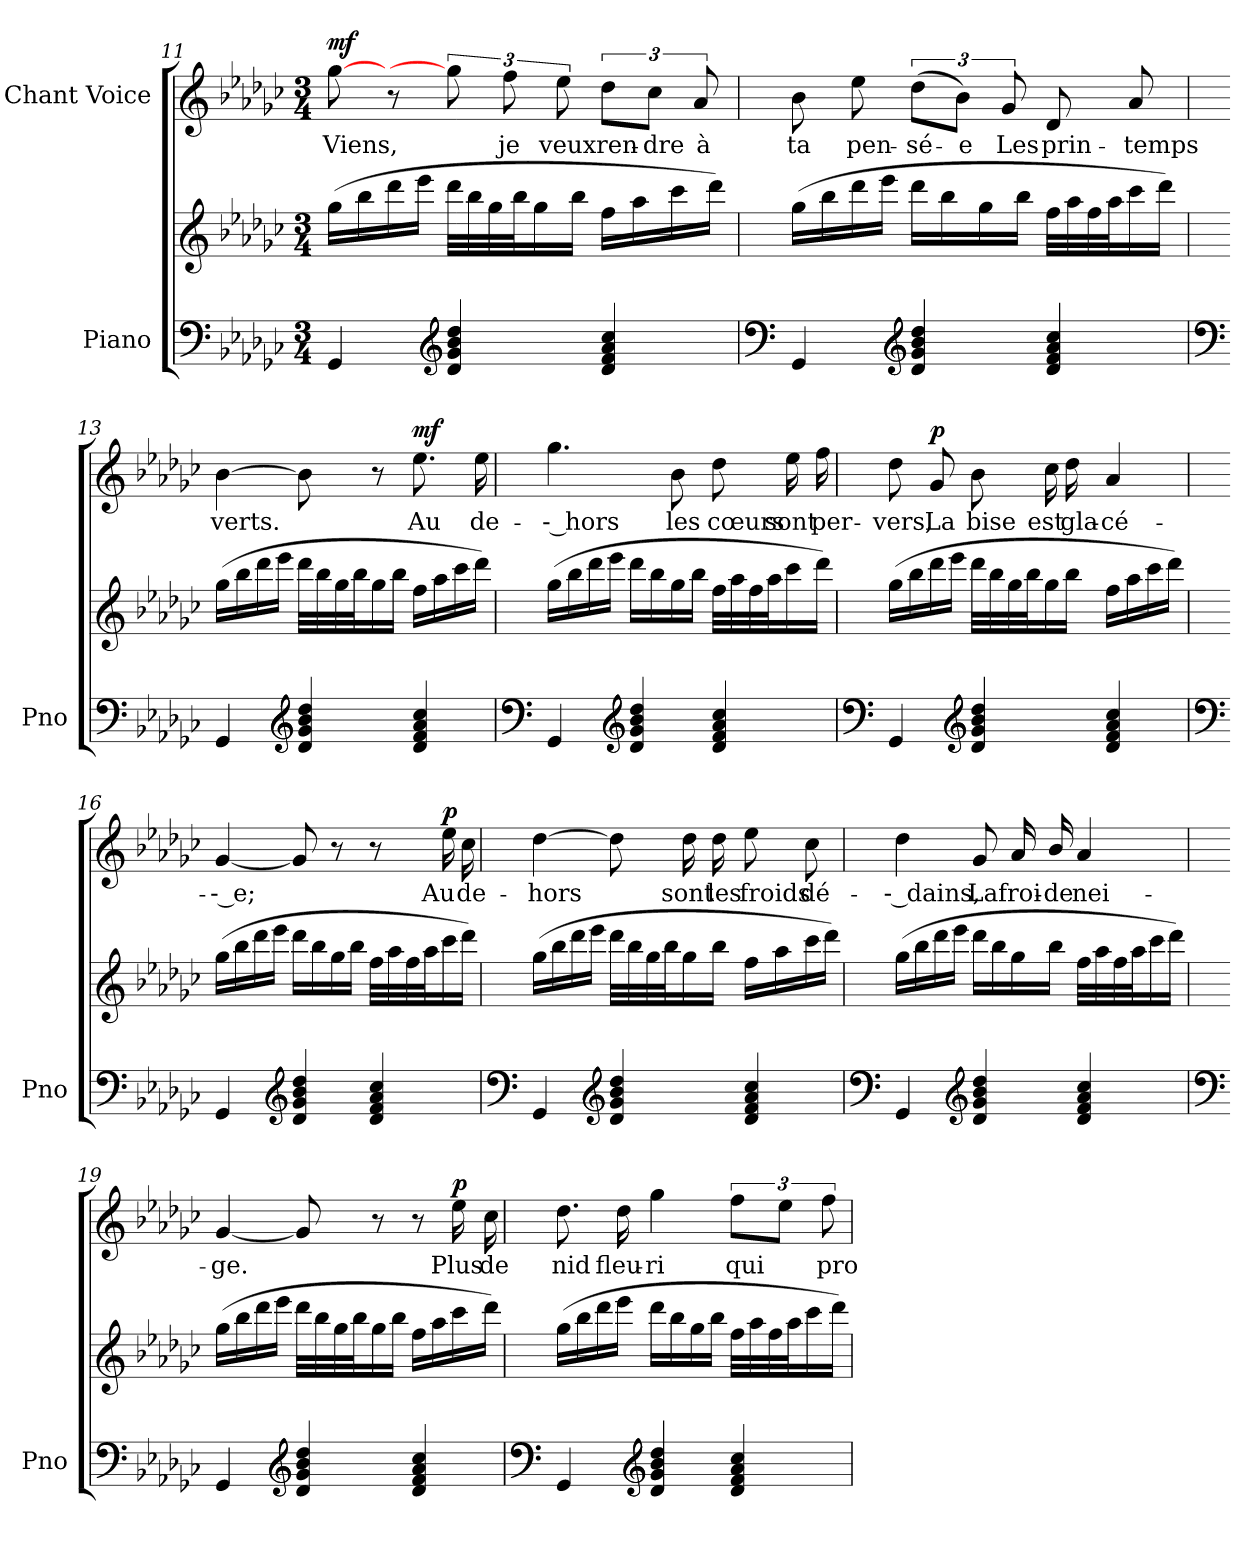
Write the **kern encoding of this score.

**kern	**kern	**kern	**text	**dynam
*part2	*part2	*part1	*part1	*part1
*staff3	*staff2	*staff1	*staff1	*staff1
*I"Piano	*	*I"Chant Voice	*	*
*I'Pno	*	*	*	*
!!LO:LB:g=z
*clefF4	*clefG2	*clefG2	*	*
*k[b-e-a-d-g-c-]	*k[b-e-a-d-g-c-]	*k[b-e-a-d-g-c-]	*	*
*M3/4	*M3/4	*M3/4	*	*
=11	=11	=11	=11	=11
*^	*	*	*	*
!	!	!	!	!LO:LY:b	!LO:DY:a
4GG-/	4ryy	(16gg-\LL	[8gg-\	Viens,	mf
.	.	16bb-\	.	.	.
.	.	16ddd-\	8r	.	.
.	.	16eee-\JJ	.	.	.
*clefG2	*	*	*	*	*
4d-/ 4g-/ 4b-/ 4dd-/	16ryy	32ddd-\LLL	12gg-\]	.	.
.	.	32bb-\	.	.	.
.	16ryy	32gg-\	.	.	.
!	!	!	!	!LO:LY:b	!
.	.	.	12ff\	je	.
.	.	32bb-\J	.	.	.
.	8ryy	16gg-\	.	.	.
!	!	!	!	!LO:LY:b	!
.	.	.	12ee-\	veux	.
.	.	16bb-\JJ	.	.	.
!	!	!	!	!LO:LY:b	!
4d-/ 4f/ 4a-/ 4cc-/	8ryy	16ff\LL	12dd-\L	ren-	.
.	.	16aa-\	.	.	.
!	!	!	!	!LO:LY:b	!
.	.	.	12cc-\J	-dre	.
.	8ryy	16ccc-\	.	.	.
!	!	!	!	!LO:LY:b	!
.	.	.	12a-/	à	.
.	.	16ddd-\JJ)	.	.	.
!!LO:PB:g=z
=12	=12	=12	=12	=12	=12
*clefF4	*	*	*	*	*
!	!	!	!	!LO:LY:b	!
4GG-/	4ryy	(16gg-\LL	8b-\	ta	.
.	.	16bb-\	.	.	.
!	!	!	!	!LO:LY:b	!
.	.	16ddd-\	8ee-\	pen-	.
.	.	16eee-\JJ	.	.	.
*clefG2	*	*	*	*	*
!	!	!	!	!LO:LY:b	!
4d-/ 4g-/ 4b-/ 4dd-/	16ryy	16ddd-\LL	(12dd-\L	-sé-	.
.	16ryy	16bb-\	.	.	.
!	!	!	!	!LO:LY:b	!
.	.	.	12b-\J)	-e	.
.	8ryy	16gg-\	.	.	.
!	!	!	!	!LO:LY:b	!
.	.	.	12g-/	Les	.
.	.	16bb-\JJ	.	.	.
!	!	!	!	!LO:LY:b	!
4d-/ 4f/ 4a-/ 4cc-/	8ryy	32ff\LLL	8d-/	prin-	.
.	.	32aa-\	.	.	.
.	.	32ff\	.	.	.
.	.	32aa-\J	.	.	.
!	!	!	!	!LO:LY:b	!
.	8ryy	16ccc-\	8a-/	-temps	.
.	.	16ddd-\JJ)	.	.	.
=13	=13	=13	=13	=13	=13
*clefF4	*	*	*	*	*
!	!	!	!	!LO:LY:b	!
4GG-/	4ryy	(16gg-\LL	[4b-\	verts.	.
.	.	16bb-\	.	.	.
.	.	16ddd-\	.	.	.
.	.	16eee-\JJ	.	.	.
*clefG2	*	*	*	*	*
4d-/ 4g-/ 4b-/ 4dd-/	16ryy	32ddd-\LLL	8b-\]	.	.
.	.	32bb-\	.	.	.
.	16ryy	32gg-\	.	.	.
.	.	32bb-\J	.	.	.
.	8ryy	16gg-\	8r	.	.
.	.	16bb-\JJ	.	.	.
!	!	!	!	!LO:LY:b	!LO:DY:a
4d-/ 4f/ 4a-/ 4cc-/	8ryy	16ff\LL	8.ee-\	Au	mf
.	.	16aa-\	.	.	.
.	8ryy	16ccc-\	.	.	.
!	!	!	!	!LO:LY:b	!
.	.	16ddd-\JJ)	16ee-\	de-	.
!!LO:LB:g=z
=14	=14	=14	=14	=14	=14
*clefF4	*	*	*	*	*
!	!	!	!	!LO:LY:b	!
4GG-/	4ryy	(16gg-\LL	4.gg-\	-- hors	.
.	.	16bb-\	.	.	.
.	.	16ddd-\	.	.	.
.	.	16eee-\JJ	.	.	.
*clefG2	*	*	*	*	*
4d-/ 4g-/ 4b-/ 4dd-/	16ryy	16ddd-\LL	.	.	.
.	16ryy	16bb-\	.	.	.
!	!	!	!	!LO:LY:b	!
.	8ryy	16gg-\	8b-\	les	.
.	.	16bb-\JJ	.	.	.
!	!	!	!	!LO:LY:b	!
4d-/ 4f/ 4a-/ 4cc-/	8ryy	32ff\LLL	8dd-\	cœurs	.
.	.	32aa-\	.	.	.
.	.	32ff\	.	.	.
.	.	32aa-\J	.	.	.
!	!	!	!	!LO:LY:b	!
.	8ryy	16ccc-\	16ee-\	sont	.
!	!	!	!	!LO:LY:b	!
.	.	16ddd-\JJ)	16ff\	per-	.
=15	=15	=15	=15	=15	=15
*clefF4	*	*	*	*	*
!	!	!	!	!LO:LY:b	!
4GG-/	4ryy	(16gg-\LL	8dd-\	-vers,	.
.	.	16bb-\	.	.	.
!	!	!	!	!LO:LY:b	!LO:DY:a
.	.	16ddd-\	8g-/	La	p
.	.	16eee-\JJ	.	.	.
*clefG2	*	*	*	*	*
!	!	!	!	!LO:LY:b	!
4d-/ 4g-/ 4b-/ 4dd-/	16ryy	32ddd-\LLL	8b-\	bise	.
.	.	32bb-\	.	.	.
.	16ryy	32gg-\	.	.	.
.	.	32bb-\J	.	.	.
!	!	!	!	!LO:LY:b	!
.	8ryy	16gg-\	16cc-\	est	.
!	!	!	!	!LO:LY:b	!
.	.	16bb-\JJ	16dd-\	gla-	.
!	!	!	!	!LO:LY:b	!
4d-/ 4f/ 4a-/ 4cc-/	8ryy	16ff\LL	4a-/	-cé-	.
.	.	16aa-\	.	.	.
.	8ryy	16ccc-\	.	.	.
.	.	16ddd-\JJ)	.	.	.
!!LO:LB:g=z
=16	=16	=16	=16	=16	=16
*clefF4	*	*	*	*	*
!	!	!	!	!LO:LY:b	!
4GG-/	4ryy	(16gg-\LL	[4g-/	-- e;	.
.	.	16bb-\	.	.	.
.	.	16ddd-\	.	.	.
.	.	16eee-\JJ	.	.	.
*clefG2	*	*	*	*	*
4d-/ 4g-/ 4b-/ 4dd-/	16ryy	16ddd-\LL	8g-/]	.	.
.	16ryy	16bb-\	.	.	.
.	8ryy	16gg-\	8r	.	.
.	.	16bb-\JJ	.	.	.
4d-/ 4f/ 4a-/ 4cc-/	8ryy	32ff\LLL	8r	.	.
.	.	32aa-\	.	.	.
.	.	32ff\	.	.	.
.	.	32aa-\J	.	.	.
!	!	!	!	!LO:LY:b	!LO:DY:a
.	8ryy	16ccc-\	16ee-\	Au	p
!	!	!	!	!LO:LY:b	!
.	.	16ddd-\JJ)	16cc-\	de-	.
=17	=17	=17	=17	=17	=17
*clefF4	*	*	*	*	*
!	!	!	!	!LO:LY:b	!
4GG-/	4ryy	(16gg-\LL	[4dd-\	-hors	.
.	.	16bb-\	.	.	.
.	.	16ddd-\	.	.	.
.	.	16eee-\JJ	.	.	.
*clefG2	*	*	*	*	*
4d-/ 4g-/ 4b-/ 4dd-/	16ryy	32ddd-\LLL	8dd-\]	.	.
.	.	32bb-\	.	.	.
.	16ryy	32gg-\	.	.	.
.	.	32bb-\J	.	.	.
!	!	!	!	!LO:LY:b	!
.	8ryy	16gg-\	16dd-\	sont	.
!	!	!	!	!LO:LY:b	!
.	.	16bb-\JJ	16dd-\	les	.
!	!	!	!	!LO:LY:b	!
4d-/ 4f/ 4a-/ 4cc-/	8ryy	16ff\LL	8ee-\	froids	.
.	.	16aa-\	.	.	.
!	!	!	!	!LO:LY:b	!
.	8ryy	16ccc-\	8cc-\	dé-	.
.	.	16ddd-\JJ)	.	.	.
!!LO:LB:g=z
=18	=18	=18	=18	=18	=18
*clefF4	*	*	*	*	*
!	!	!	!	!LO:LY:b	!
4GG-/	4ryy	(16gg-\LL	4dd-\	-- dains,	.
.	.	16bb-\	.	.	.
.	.	16ddd-\	.	.	.
.	.	16eee-\JJ	.	.	.
*clefG2	*	*	*	*	*
!	!	!	!	!LO:LY:b	!
4d-/ 4g-/ 4b-/ 4dd-/	16ryy	16ddd-\LL	8g-/	La	.
.	16ryy	16bb-\	.	.	.
!	!	!	!	!LO:LY:b	!
.	8ryy	16gg-\	16a-/	froi-	.
!	!	!	!	!LO:LY:b	!
.	.	16bb-\JJ	16b-/	-de	.
!	!	!	!	!LO:LY:b	!
4d-/ 4f/ 4a-/ 4cc-/	16ryy	32ff\LLL	4a-/	nei-	.
.	.	32aa-\	.	.	.
.	16ryy	32ff\	.	.	.
.	.	32aa-\J	.	.	.
.	16ryy	16ccc-\	.	.	.
.	16ryy	16ddd-\JJ)	.	.	.
=19	=19	=19	=19	=19	=19
*clefF4	*	*	*	*	*
!	!	!	!	!LO:LY:b	!
4GG-/	4ryy	(16gg-\LL	[4g-/	-ge.	.
.	.	16bb-\	.	.	.
.	.	16ddd-\	.	.	.
.	.	16eee-\JJ	.	.	.
*clefG2	*	*	*	*	*
4d-/ 4g-/ 4b-/ 4dd-/	16ryy	32ddd-\LLL	8g-/]	.	.
.	.	32bb-\	.	.	.
.	16ryy	32gg-\	.	.	.
.	.	32bb-\J	.	.	.
.	8ryy	16gg-\	8r	.	.
.	.	16bb-\JJ	.	.	.
4d-/ 4f/ 4a-/ 4cc-/	8ryy	16ff\LL	8r	.	.
.	.	16aa-\	.	.	.
!	!	!	!	!LO:LY:b	!LO:DY:a
.	8ryy	16ccc-\	16ee-\	Plus	p
!	!	!	!	!LO:LY:b	!
.	.	16ddd-\JJ)	16cc-\	de	.
!!LO:PB:g=z
=20	=20	=20	=20	=20	=20
*clefF4	*	*	*	*	*
!	!	!	!	!LO:LY:b	!
4GG-/	4ryy	(16gg-\LL	8.dd-\	nid	.
.	.	16bb-\	.	.	.
.	.	16ddd-\	.	.	.
!	!	!	!	!LO:LY:b	!
.	.	16eee-\JJ	16dd-\	fleu-	.
*clefG2	*	*	*	*	*
!	!	!	!	!LO:LY:b	!
4d-/ 4g-/ 4b-/ 4dd-/	16ryy	16ddd-\LL	4gg-\	-ri	.
.	16ryy	16bb-\	.	.	.
.	8ryy	16gg-\	.	.	.
.	.	16bb-\JJ	.	.	.
!	!	!	!	!LO:LY:b	!
4d-/ 4f/ 4a-/ 4cc-/	8ryy	32ff\LLL	12ff\L	qui	.
.	.	32aa-\	.	.	.
.	.	32ff\	.	.	.
.	.	.	12ee-\J	.	.
.	.	32aa-\J	.	.	.
.	8ryy	16ccc-\	.	.	.
!	!	!	!	!LO:LY:b	!
.	.	.	12ff\	pro-	.
.	.	16ddd-\JJ)	.	.	.
*v	*v	*	*	*	*
=	=	=	=	=
*-	*-	*-	*-	*-
